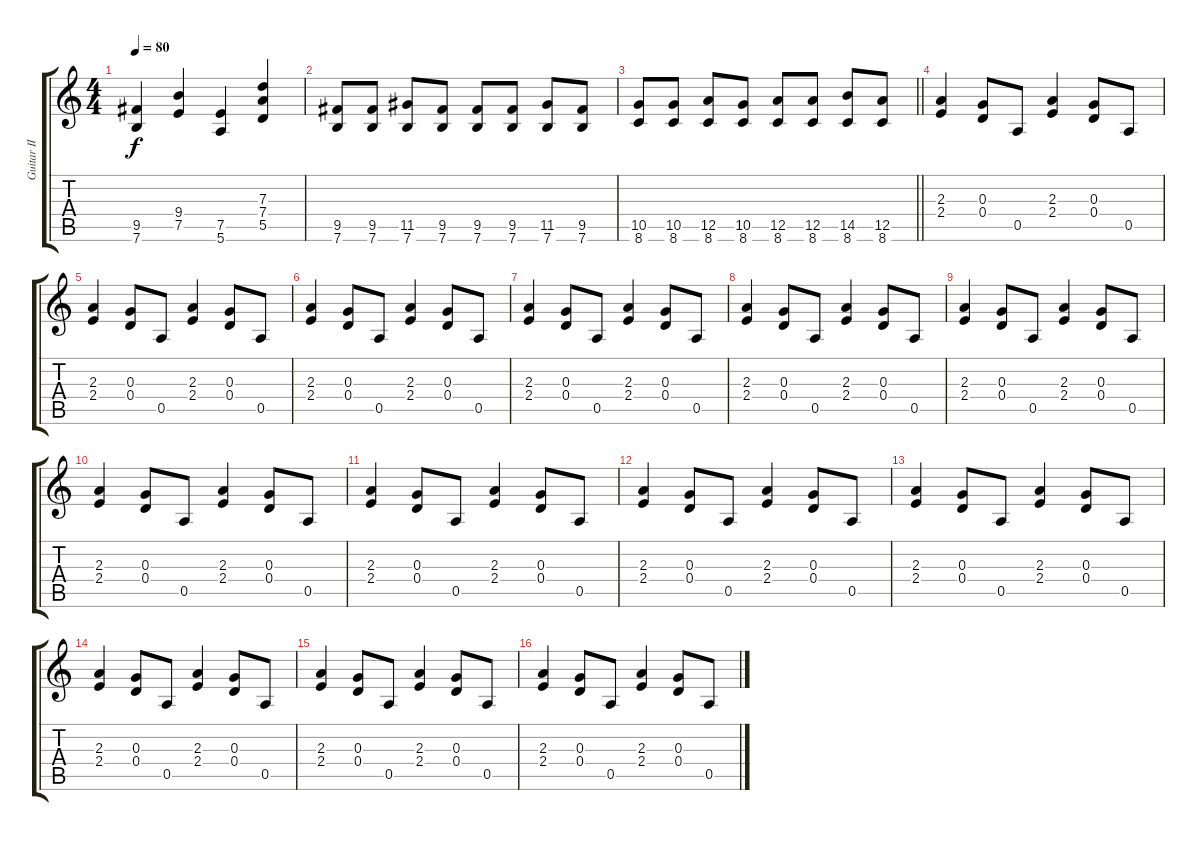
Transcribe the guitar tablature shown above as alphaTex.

\track ("Guitar II" "Guitar II") {instrument distortionguitar}
\staff {score tabs}
\tuning (E4 B3 G3 D3 A2 E2) {hide}
\ts (4 4)
\tempo 80
\clef g2
\ks c
(9.5 7.6).4{dy f} (9.4 7.5).4 (7.5 5.6).4 (7.3 7.4 5.5).4 |
(9.5 7.6).8 (9.5 7.6).8 (11.5 7.6).8 (9.5 7.6).8 (9.5 7.6).8 (9.5 7.6).8 (11.5 7.6).8 (9.5 7.6).8 |
\barLineRight lightlight
(10.5 8.6).8 (10.5 8.6).8 (12.5 8.6).8 (10.5 8.6).8 (12.5 8.6).8 (12.5 8.6).8 (14.5 8.6).8 (12.5 8.6).8 |
(2.3 2.4).4 (0.3 0.4).8 0.5.8 (2.3 2.4).4 (0.3 0.4).8 0.5.8 |
(2.3 2.4).4 (0.3 0.4).8 0.5.8 (2.3 2.4).4 (0.3 0.4).8 0.5.8 |
(2.3 2.4).4 (0.3 0.4).8 0.5.8 (2.3 2.4).4 (0.3 0.4).8 0.5.8 |
(2.3 2.4).4 (0.3 0.4).8 0.5.8 (2.3 2.4).4 (0.3 0.4).8 0.5.8 |
(2.3 2.4).4 (0.3 0.4).8 0.5.8 (2.3 2.4).4 (0.3 0.4).8 0.5.8 |
(2.3 2.4).4 (0.3 0.4).8 0.5.8 (2.3 2.4).4 (0.3 0.4).8 0.5.8 |
(2.3 2.4).4 (0.3 0.4).8 0.5.8 (2.3 2.4).4 (0.3 0.4).8 0.5.8 |
(2.3 2.4).4 (0.3 0.4).8 0.5.8 (2.3 2.4).4 (0.3 0.4).8 0.5.8 |
(2.3 2.4).4{volume 13} (0.3 0.4).8 0.5.8 (2.3 2.4).4 (0.3 0.4).8 0.5.8 |
(2.3 2.4).4{volume 11} (0.3 0.4).8 0.5.8 (2.3 2.4).4 (0.3 0.4).8 0.5.8 |
(2.3 2.4).4{volume 9} (0.3 0.4).8 0.5.8 (2.3 2.4).4 (0.3 0.4).8 0.5.8 |
(2.3 2.4).4{volume 8} (0.3 0.4).8 0.5.8 (2.3 2.4).4 (0.3 0.4).8 0.5.8 |
(2.3 2.4).4{volume 7} (0.3 0.4).8 0.5.8 (2.3 2.4).4 (0.3 0.4).8 0.5.8
